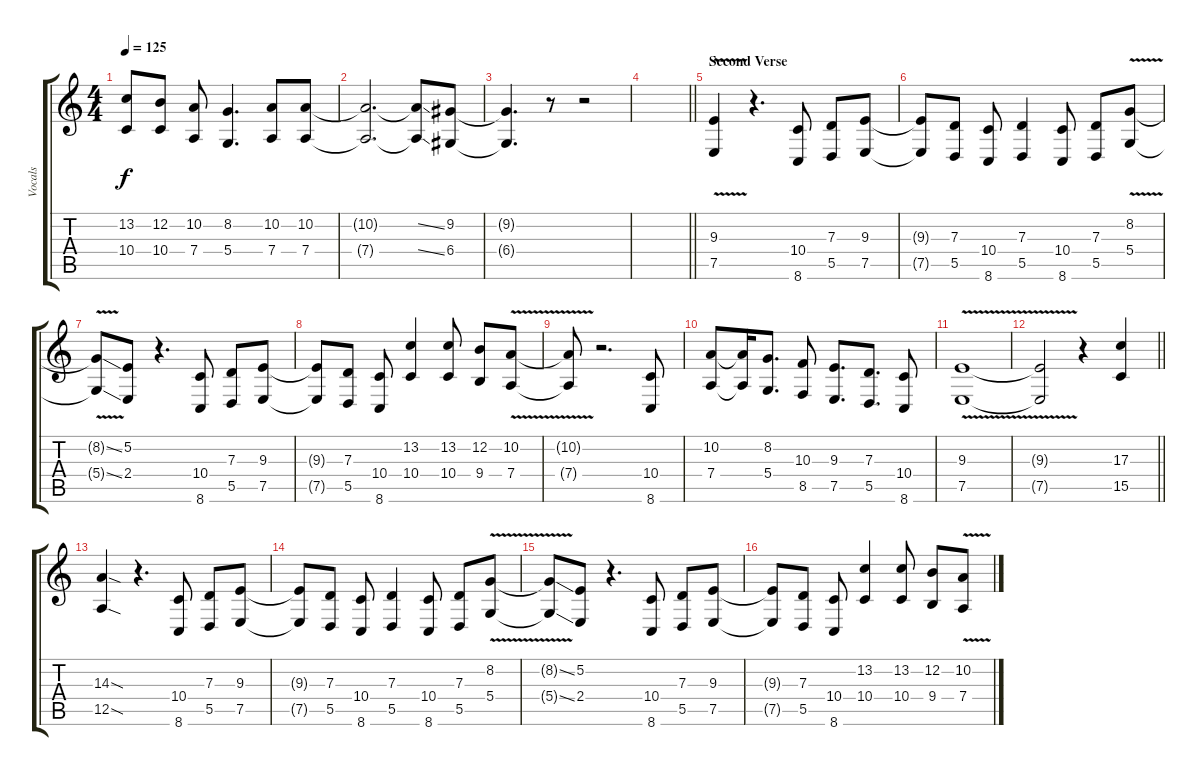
\track ("Vocals" "Vocals") {instrument lead2sawtooth}
\staff {score tabs}
\tuning (E4 B3 G3 D3 A2 E2) {hide}
\ts (4 4)
\tempo 125
\clef g2
\ks c
(13.2{t} 10.4{t}).8{dy f} (12.2 10.4).8 (10.2 7.4).8 (8.2 5.4).4{d} (10.2 7.4).8 (10.2 7.4).8 |
(10.2{t} 7.4{t}).2{d} (10.2{ss t} 7.4{ss t}).8 (9.2 6.4).8 |
(9.2{t} 6.4{t}).4{d} r.8 r.2 |
\barLineRight lightlight
|
\section ("" "Second Verse")
(9.3{v} 7.5{v}).4 r.4{d} (10.4 8.6).8 (7.3 5.5).8 (9.3 7.5).8 |
(9.3{t} 7.5{t}).8 (7.3 5.5).8 (10.4 8.6).8 (7.3 5.5).4 (10.4 8.6).8 (7.3 5.5).8 (8.2{v} 5.4{v}).8 |
(8.2{ss t} 5.4{ss t}).8 (5.2 2.4).8 r.4{d} (10.4 8.6).8 (7.3 5.5).8 (9.3 7.5).8 |
(9.3{t} 7.5{t}).8 (7.3 5.5).8 (10.4 8.6).8 (13.2 10.4).4 (13.2 10.4).8 (12.2 9.4).8 (10.2{v} 7.4{v}).8 |
(10.2{t} 7.4{t}).8 r.2{d} (10.4 8.6).8 |
(10.2 7.4).8 (10.2{t} 7.4{t}).16 (8.2 5.4).8{d} (10.3 8.5).8 (9.3 7.5).8{d} (7.3 5.5).8{d} (10.4 8.6).8 |
(9.3{v} 7.5{v}).1 |
\barLineRight lightlight
(9.3{t} 7.5{t}).2 r.4 (17.3 15.5).4 |
(14.3{sod} 12.5{sod}).4 r.4{d} (10.4 8.6).8 (7.3 5.5).8 (9.3 7.5).8 |
(9.3{t} 7.5{t}).8 (7.3 5.5).8 (10.4 8.6).8 (7.3 5.5).4 (10.4 8.6).8 (7.3 5.5).8 (8.2{v} 5.4{v}).8 |
(8.2{ss t} 5.4{ss t}).8 (5.2 2.4).8 r.4{d} (10.4 8.6).8 (7.3 5.5).8 (9.3 7.5).8 |
(9.3{t} 7.5{t}).8 (7.3 5.5).8 (10.4 8.6).8 (13.2 10.4).4 (13.2 10.4).8 (12.2 9.4).8 (10.2{v} 7.4{v}).8
